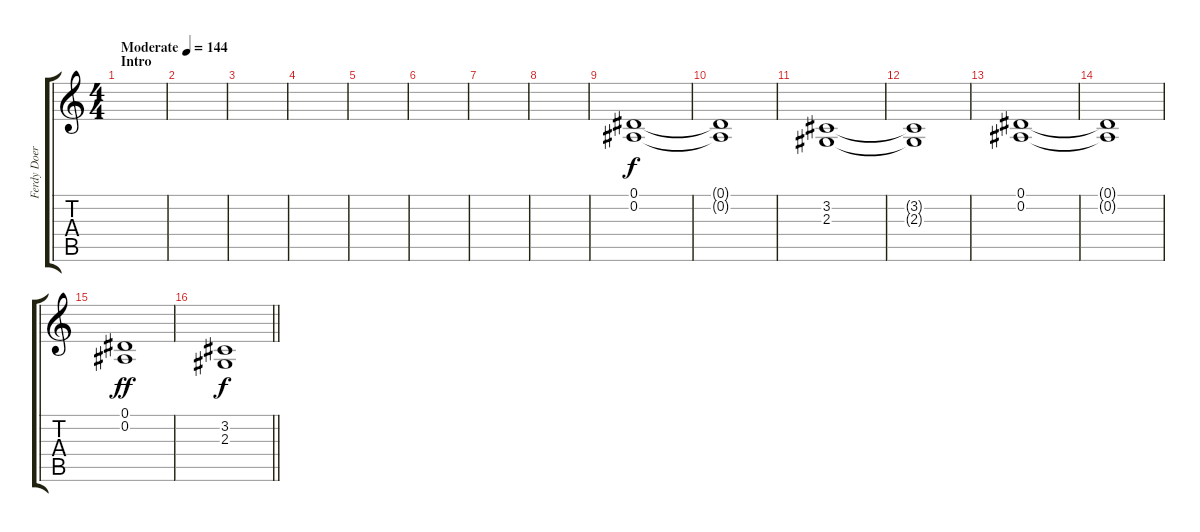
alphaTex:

\track ("Ferdy Doernberg" "Ferdy Doer") {instrument fx7echoes}
\staff {score tabs}
\tuning (Eb4 Bb3 Gb3 Db3 Ab2 Eb2) {hide}
\ts (4 4)
\section ("" "Intro")
\tempo (144 "Moderate")
\clef g2
\ks c
|
|
|
|
|
|
|
|
(0.1 0.2).1 |
(0.1{t} 0.2{t}).1 |
(3.2 2.3).1 |
(3.2{t} 2.3{t}).1 |
(0.1 0.2).1 |
(0.1{t} 0.2{t}).1 |
(0.1 0.2).1{dy ff} |
\barLineRight lightlight
(3.2 2.3).1{dy f}
